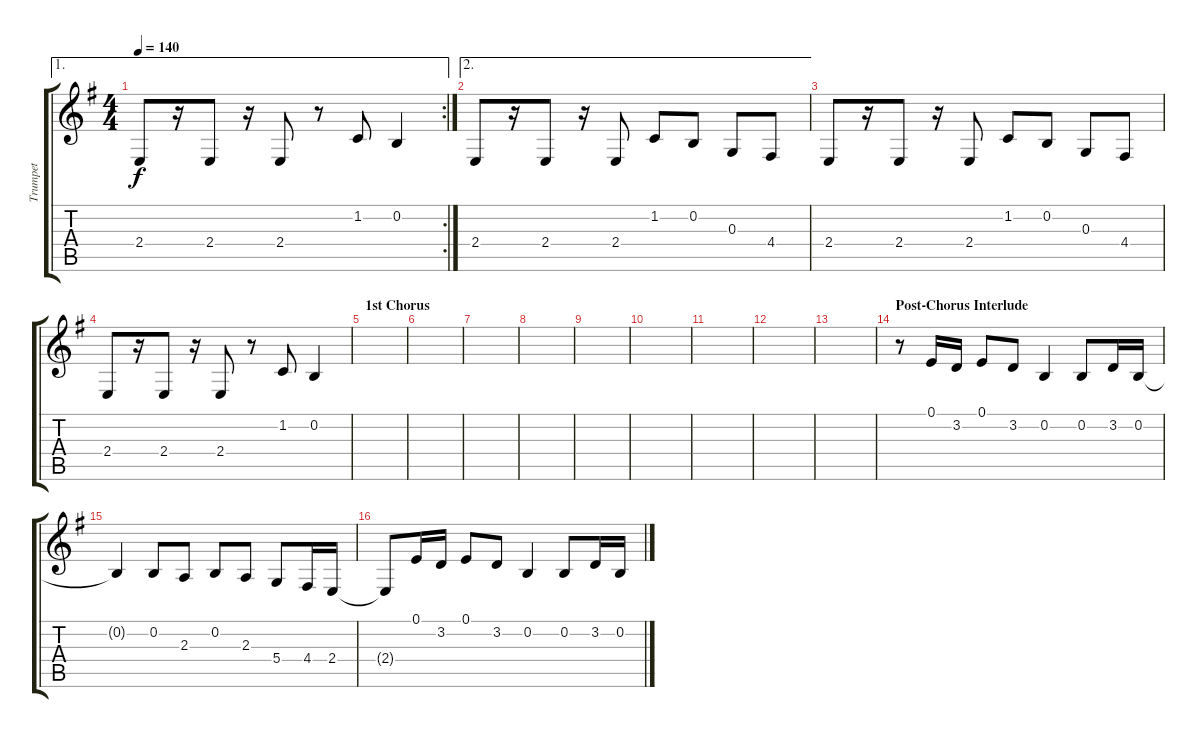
\track ("Trumpet" "Trumpet") {instrument trumpet}
\staff {score tabs}
\tuning (E4 B3 G3 D3 A2 E2) {hide}
\ae 1
\rc 2
\ts (4 4)
\tempo 140
\clef g2
\ks g
2.4.8{dy f} r.16 2.4.8 r.16 2.4.8 r.8 1.2.8 0.2.4 |
\ae 2
2.4.8 r.16 2.4.8 r.16 2.4.8 1.2.8 0.2.8 0.3.8 4.4.8 |
2.4.8 r.16 2.4.8 r.16 2.4.8 1.2.8 0.2.8 0.3.8 4.4.8 |
2.4.8 r.16 2.4.8 r.16 2.4.8 r.8 1.2.8 0.2.4 |
\section ("" "1st Chorus")
|
|
|
|
|
|
|
|
|
\section ("" "Post-Chorus Interlude")
r.8 0.1.16 3.2.16 0.1.8 3.2.8 0.2.4 0.2.8 3.2.16 0.2.16 |
0.2{t}.4 0.2.8 2.3.8 0.2.8 2.3.8 5.4.8 4.4.16 2.4.16 |
2.4{t}.8 0.1.16 3.2.16 0.1.8 3.2.8 0.2.4 0.2.8 3.2.16 0.2.16
